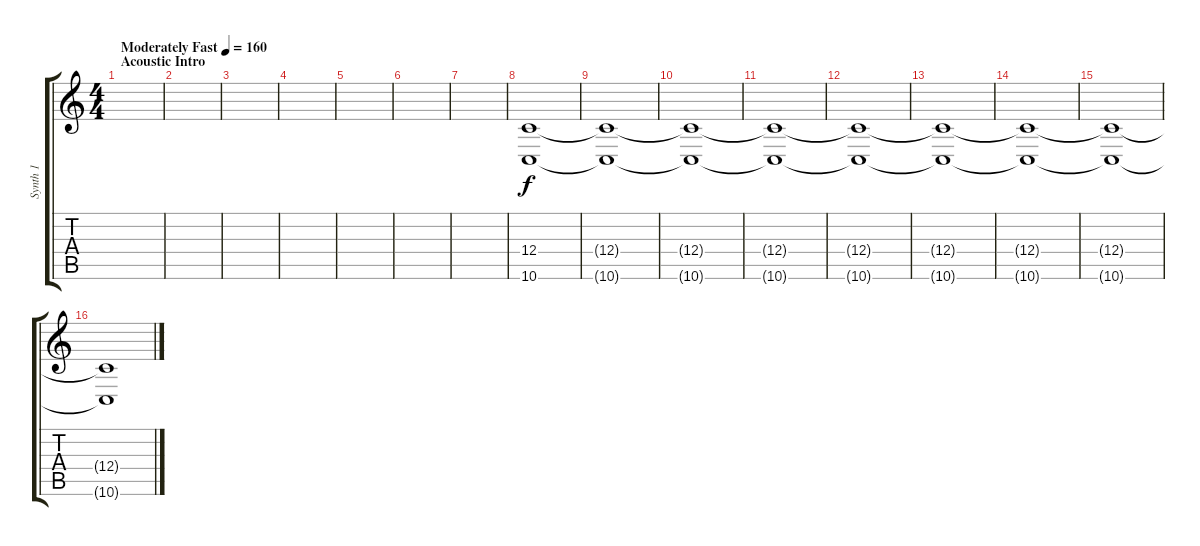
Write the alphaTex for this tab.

\track ("Synth 1" "Synth 1") {instrument choiraahs}
\staff {score tabs}
\tuning (D4 A3 F3 C3 G2 D2) {hide}
\ts (4 4)
\section ("" "Acoustic Intro")
\tempo (160 "Moderately Fast")
\clef g2
\ks c
|
|
|
|
|
|
|
(12.4 10.6).1{volume 0} |
(12.4{t} 10.6{t}).1{volume 6} |
(12.4{t} 10.6{t}).1 |
(12.4{t} 10.6{t}).1 |
(12.4{t} 10.6{t}).1 |
(12.4{t} 10.6{t}).1{volume 10} |
(12.4{t} 10.6{t}).1 |
(12.4{t} 10.6{t}).1 |
(12.4{t} 10.6{t}).1
